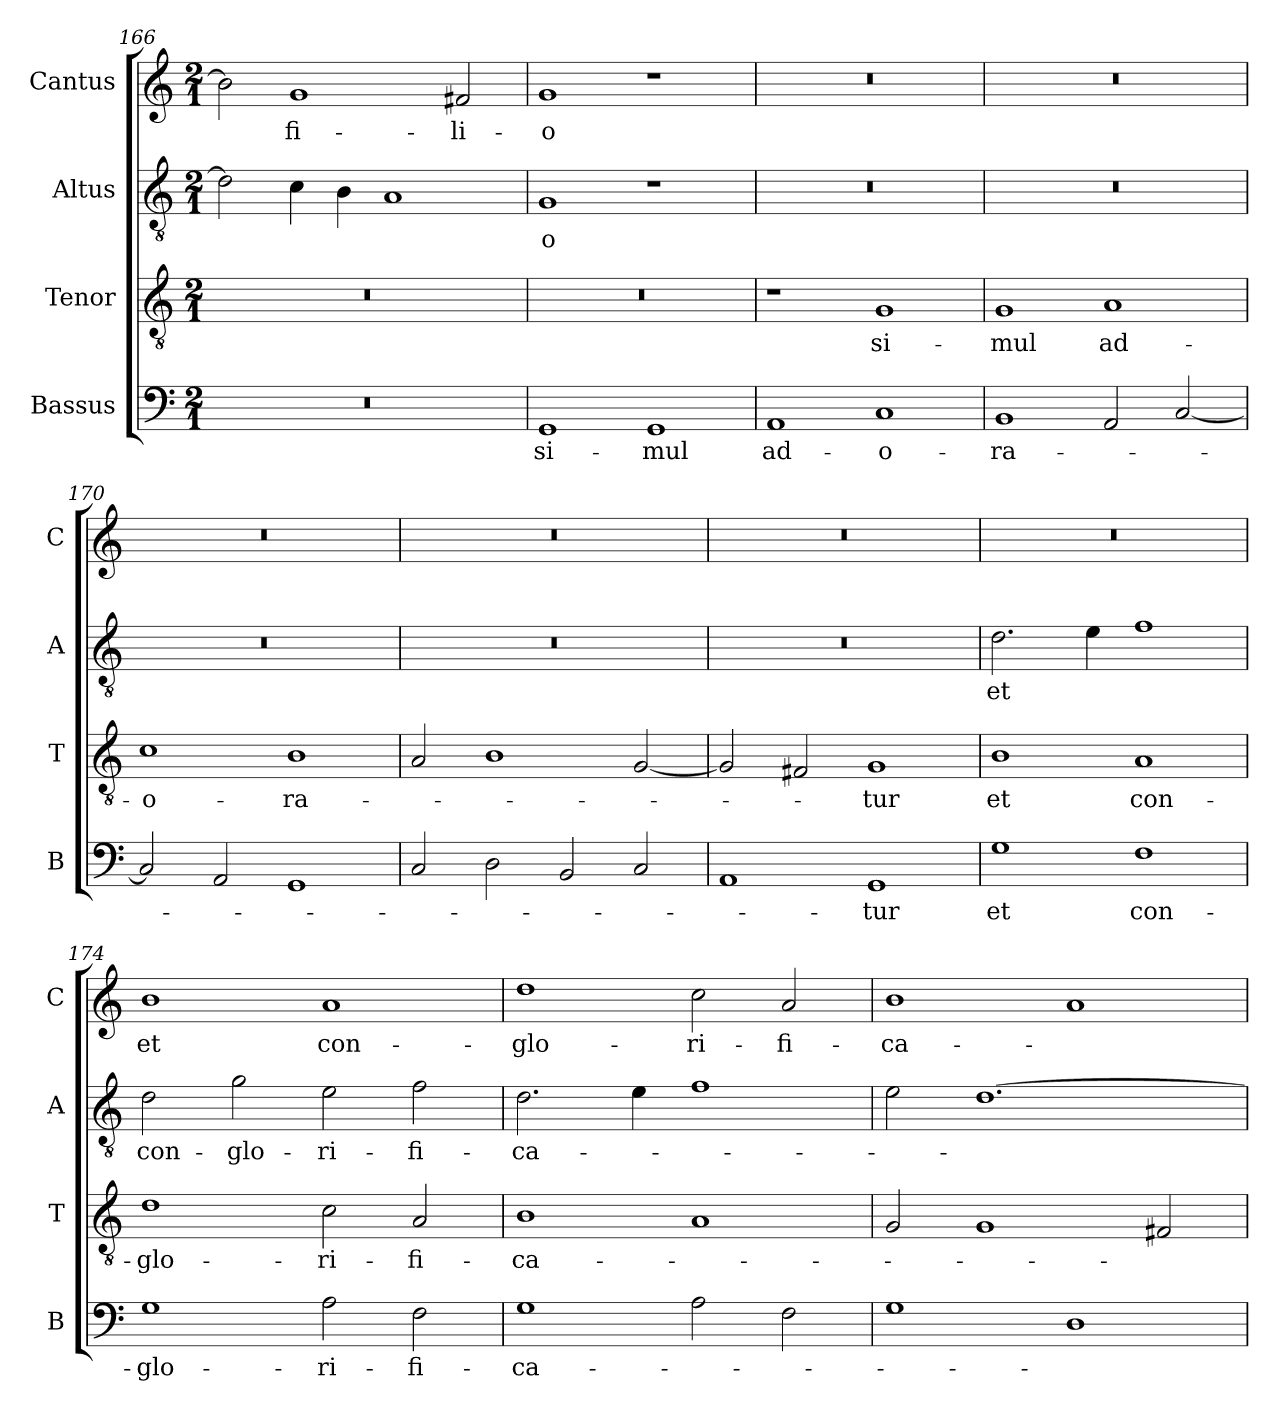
**kern	**text	**kern	**text	**kern	**text	**kern	**text
*part4	*part4	*part3	*part3	*part2	*part2	*part1	*part1
*staff4	*staff4	*staff3	*staff3	*staff2	*staff2	*staff1	*staff1
*I"Bassus	*	*I"Tenor	*	*I"Altus	*	*I"Cantus	*
*I'B	*	*I'T	*	*I'A	*	*I'C	*
*clefF4	*	*clefGv2	*	*clefGv2	*	*clefG2	*
*k[]	*	*k[]	*	*k[]	*	*k[]	*
*M2/1	*	*M2/1	*	*M2/1	*	*M2/1	*
=166	=166	=166	=166	=166	=166	=166	=166
0r	.	0r	.	2d]	.	2b]	.
.	.	.	.	4c	.	1g	fi-
.	.	.	.	4B	.	.	.
.	.	.	.	1A	.	.	.
.	.	.	.	.	.	2f#X	-li-
=167	=167	=167	=167	=167	=167	=167	=167
1GG	si-	0r	.	1G	-o	1g	-o
1GG	-mul	.	.	1r	.	1r	.
=168	=168	=168	=168	=168	=168	=168	=168
1AA	ad-	1r	.	0r	.	0r	.
1C	-o-	1G	si-	.	.	.	.
=169	=169	=169	=169	=169	=169	=169	=169
1BB	-ra-	1G	-mul	0r	.	0r	.
2AA	.	1A	ad-	.	.	.	.
[2C	.	.	.	.	.	.	.
=170	=170	=170	=170	=170	=170	=170	=170
2C]	.	1c	-o-	0r	.	0r	.
2AA	.	.	.	.	.	.	.
1GG	.	1B	-ra-	.	.	.	.
=171	=171	=171	=171	=171	=171	=171	=171
2C	.	2A	.	0r	.	0r	.
2D	.	1B	.	.	.	.	.
2BB	.	.	.	.	.	.	.
2C	.	[2G	.	.	.	.	.
=172	=172	=172	=172	=172	=172	=172	=172
1AA	.	2G]	.	0r	.	0r	.
.	.	2F#X	.	.	.	.	.
1GG	-tur	1G	-tur	.	.	.	.
=173	=173	=173	=173	=173	=173	=173	=173
1G	et	1B	et	2.d	et	0r	.
.	.	.	.	4e	.	.	.
1F	con-	1A	con-	1f	.	.	.
=174	=174	=174	=174	=174	=174	=174	=174
1G	-glo-	1d	-glo-	2d	con-	1b	et
.	.	.	.	2g	-glo-	.	.
2A	-ri-	2c	-ri-	2e	-ri-	1a	con-
2F	-fi-	2A	-fi-	2f	-fi-	.	.
=175	=175	=175	=175	=175	=175	=175	=175
1G	-ca-	1B	-ca-	2.d	-ca-	1dd	-glo-
.	.	.	.	4e	.	.	.
2A	.	1A	.	1f	.	2cc	-ri-
2F	.	.	.	.	.	2a	-fi-
=176	=176	=176	=176	=176	=176	=176	=176
1G	.	2G	.	2e	.	1b	-ca-
.	.	1G	.	[1.d	.	.	.
1D	.	.	.	.	.	1a	.
.	.	2F#X	.	.	.	.	.
=	=	=	=	=	=	=	=
*-	*-	*-	*-	*-	*-	*-	*-
